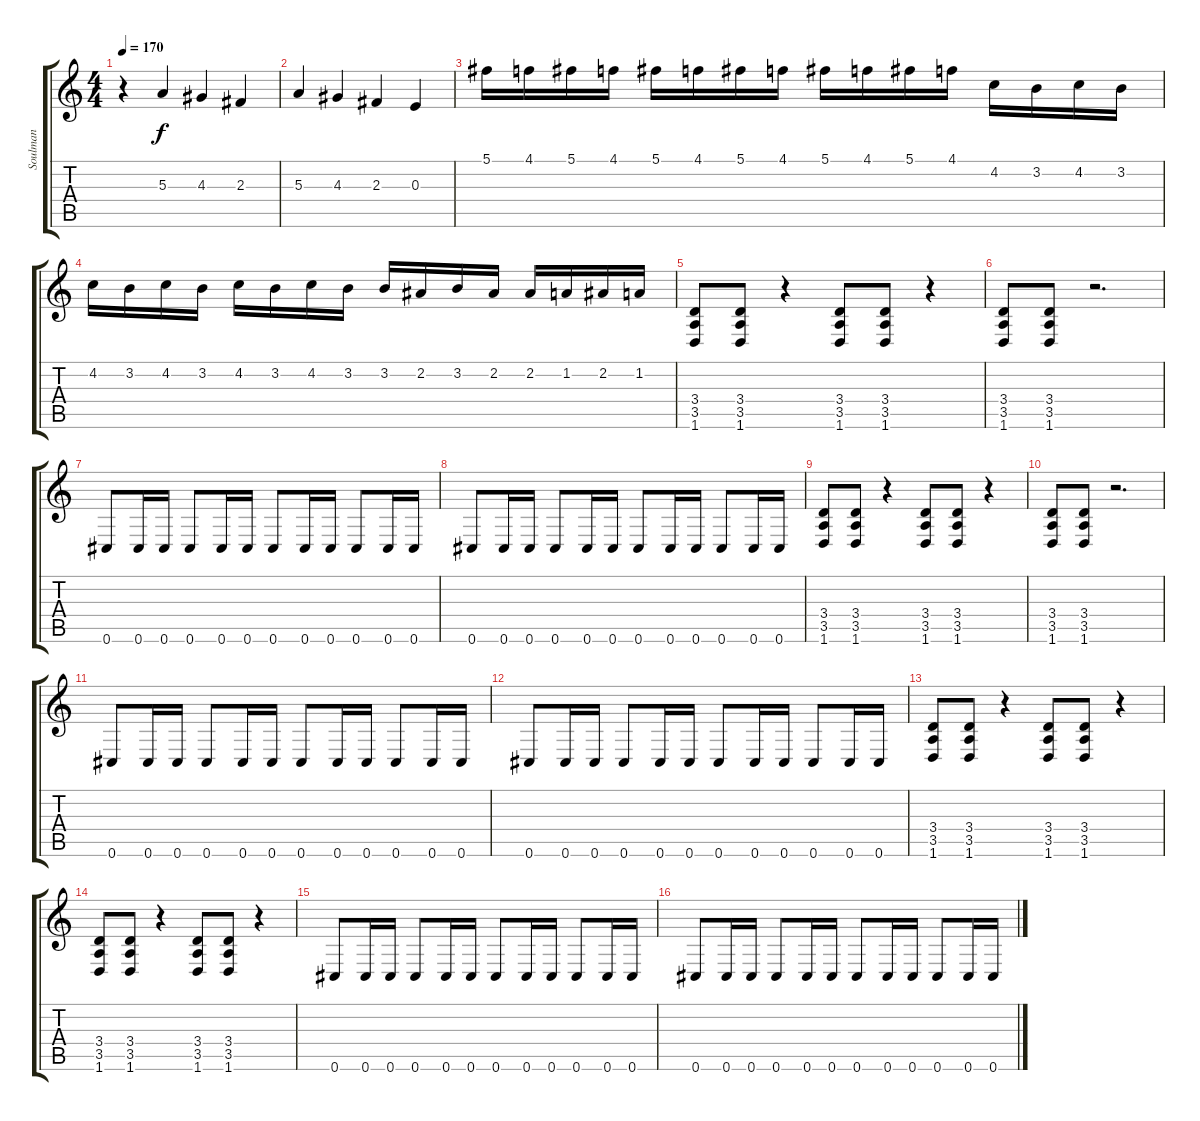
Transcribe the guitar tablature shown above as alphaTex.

\track ("Soulman" "Soulman") {instrument distortionguitar}
\staff {score tabs}
\tuning (Db4 Ab3 E3 B2 Gb2 Db2) {hide}
\ts (4 4)
\tempo 170
\clef g2
\ks c
r.4{dy f} 5.3.4 4.3.4 2.3.4 |
5.3.4 4.3.4 2.3.4 0.3.4 |
5.1.16 4.1.16 5.1.16 4.1.16 5.1.16 4.1.16 5.1.16 4.1.16 5.1.16 4.1.16 5.1.16 4.1.16 4.2.16 3.2.16 4.2.16 3.2.16 |
4.2.16 3.2.16 4.2.16 3.2.16 4.2.16 3.2.16 4.2.16 3.2.16 3.2.16 2.2.16 3.2.16 2.2.16 2.2.16 1.2.16 2.2.16 1.2.16 |
(3.4 3.5 1.6).8 (3.4 3.5 1.6).8 r.4 (3.4 3.5 1.6).8 (3.4 3.5 1.6).8 r.4 |
(3.4 3.5 1.6).8 (3.4 3.5 1.6).8 r.2{d} |
0.6.8 0.6.16 0.6.16 0.6.8 0.6.16 0.6.16 0.6.8 0.6.16 0.6.16 0.6.8 0.6.16 0.6.16 |
0.6.8 0.6.16 0.6.16 0.6.8 0.6.16 0.6.16 0.6.8 0.6.16 0.6.16 0.6.8 0.6.16 0.6.16 |
(3.4 3.5 1.6).8 (3.4 3.5 1.6).8 r.4 (3.4 3.5 1.6).8 (3.4 3.5 1.6).8 r.4 |
(3.4 3.5 1.6).8 (3.4 3.5 1.6).8 r.2{d} |
0.6.8 0.6.16 0.6.16 0.6.8 0.6.16 0.6.16 0.6.8 0.6.16 0.6.16 0.6.8 0.6.16 0.6.16 |
0.6.8 0.6.16 0.6.16 0.6.8 0.6.16 0.6.16 0.6.8 0.6.16 0.6.16 0.6.8 0.6.16 0.6.16 |
(3.4 3.5 1.6).8 (3.4 3.5 1.6).8 r.4 (3.4 3.5 1.6).8 (3.4 3.5 1.6).8 r.4 |
(3.4 3.5 1.6).8 (3.4 3.5 1.6).8 r.4 (3.4 3.5 1.6).8 (3.4 3.5 1.6).8 r.4 |
0.6.8 0.6.16 0.6.16 0.6.8 0.6.16 0.6.16 0.6.8 0.6.16 0.6.16 0.6.8 0.6.16 0.6.16 |
0.6.8 0.6.16 0.6.16 0.6.8 0.6.16 0.6.16 0.6.8 0.6.16 0.6.16 0.6.8 0.6.16 0.6.16
